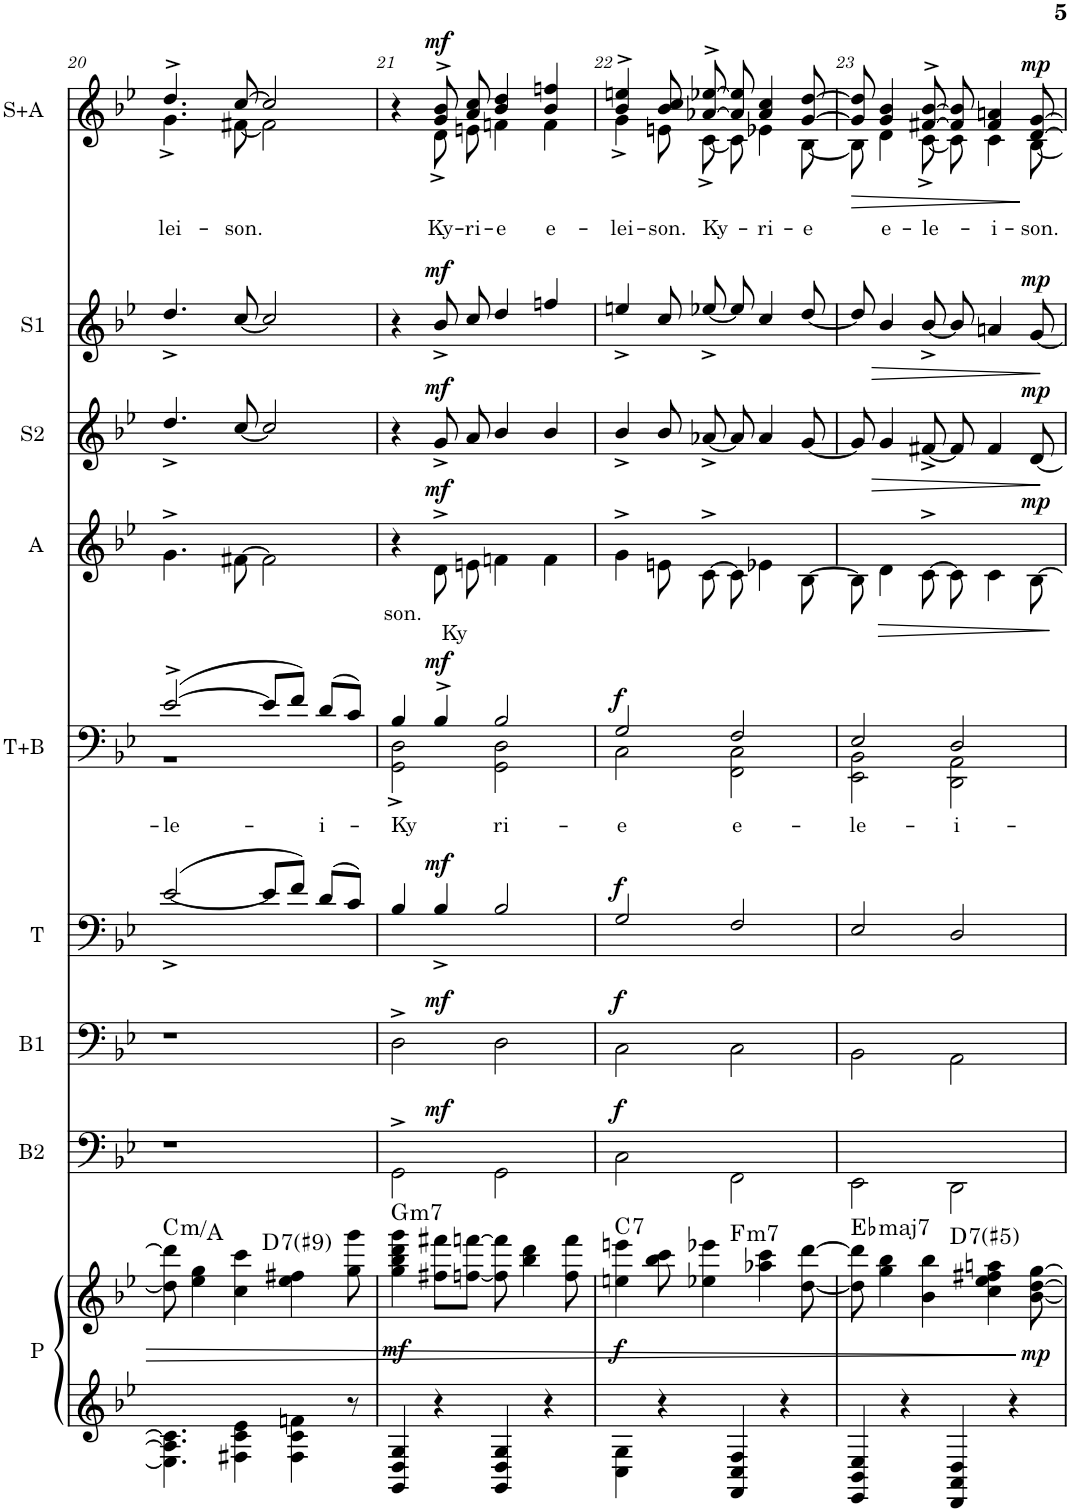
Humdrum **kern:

**kern	**kern	**dynam	**harte	**kern	**dynam	**kern	**dynam	**kern	**dynam	**kern	**text	**dynam	**kern	**dynam	**kern	**dynam	**kern	**dynam	**kern	**text	**text	**dynam
*part9	*part9	*part9	*part9	*part8	*part8	*part7	*part7	*part6	*part6	*part5	*part5	*part5	*part4	*part4	*part3	*part3	*part2	*part2	*part1	*part1	*part1	*part1
*staff10	*staff9	*staff9/10	*	*staff8	*staff8	*staff7	*staff7	*staff6	*staff6	*staff5	*staff5	*staff5	*staff4	*staff4	*staff3	*staff3	*staff2	*staff2	*staff1	*staff1	*staff1	*staff1
*I"Piano	*	*	*	*I"B2	*	*I"B1	*	*I"T	*	*I"T+B	*	*	*I"A	*	*I"S2	*	*I"S1	*	*I"S+A	*	*	*
*I'P	*	*	*	*I'B2	*	*I'B1	*	*I'T	*	*I'T+B	*	*	*I'A	*	*I'S2	*	*I'S1	*	*I'S+A	*	*	*
!!LO:PB:g=z
*clefG2	*clefG2	*	*	*clefF4	*	*clefF4	*	*clefF4	*	*clefF4	*	*	*clefG2	*	*clefG2	*	*clefG2	*	*clefG2	*	*	*
*k[b-e-]	*k[b-e-]	*	*	*k[b-e-]	*	*k[b-e-]	*	*k[b-e-]	*	*k[b-e-]	*	*	*k[b-e-]	*	*k[b-e-]	*	*k[b-e-]	*	*k[b-e-]	*	*	*
*M2/2	*M2/2	*	*	*M2/2	*	*M2/2	*	*M2/2	*	*M2/2	*	*	*M2/2	*	*M2/2	*	*M2/2	*	*M2/2	*	*	*
*met(c|)	*met(c|)	*	*	*met(c|)	*	*met(c|)	*	*met(c|)	*	*met(c|)	*	*	*met(c|)	*	*met(c|)	*	*met(c|)	*	*met(c|)	*	*	*
=20	=20	=20	=20	=20	=20	=20	=20	=20	=20	=20	=20	=20	=20	=20	=20	=20	=20	=20	=20	=20	=20	=20
!	!	!	!LO:H:kt=m	!	!	!	!	!	!	!	!LO:LY:b	!	!	!	!	!	!	!	!	!LO:LY:b	!	!
*	*^	*	*	*	*	*	*	*	*	*^	*	*	*	*	*	*	*	*	*^	*	*	*
4.E-\] 4.A\] 4.c\]	8dd\] 8ddd\]	2ryy	.	C:min/6	1r	.	1r	.	(>[2e-^/	.	(>[2e-^/	1r	-le-	.	4.g^\	.	4.dd^/	.	4.dd^/	.	4.g^\	4.dd^/	lei-	.	.
.	4ee-\ 4gg\	.	.	.	.	.	.	.	.	.	.	.	.	.	.	.	.	.	.	.	.	.	.	.	.
!	!	!	!	!	!	!	!	!	!	!	!	!	!	!	!	!	!	!	!	!	!	!	!LO:LY:b	!	!
4F#X\ 4c\ 4e-\	4cc\ 4ccc\	.	.	.	.	.	.	.	.	.	.	.	.	.	[8f#X\	.	[8cc/	.	[8cc/	.	[8f#X\	[8cc/	-son.	.	.
!	!	!	!	!LO:H:kt=7	!	!	!	!	!	!	!	!	!	!	!	!	!	!	!	!	!	!	!	!	!
.	.	2ryy	.	D:7	.	.	.	.	8e-/L]	.	8e-/L]	.	.	.	2f#\]	.	2cc/]	.	2cc/]	.	2f#\]	2cc/]	.	.	.
4F#\ 4c\ 4fn\	4ee-\ 4ff#X\	.	.	.	.	.	.	.	8f/J)	.	8f/J)	.	.	.	.	.	.	.	.	.	.	.	.	.	.
!	!	!	!	!	!	!	!	!	!	!	!	!	!LO:LY:b	!	!	!	!	!	!	!	!	!	!	!	!
.	.	.	.	.	.	.	.	.	(>8d/L	.	(>8d/L	.	-i-	.	.	.	.	.	.	.	.	.	.	.	.
8r	8gg\ 8ggg\	.	.	.	.	.	.	.	8c/J)	.	8c/J)	.	.	.	.	.	.	.	.	.	.	.	.	.	.
=21	=21	=21	=21	=21	=21	=21	=21	=21	=21	=21	=21	=21	=21	=21	=21	=21	=21	=21	=21	=21	=21	=21	=21	=21	=21
!	!	!	!	!	!	!	!	!	!	!	!	!	!LO:LY:a	!	!	!	!	!	!	!	!	!	!	!	!
!	!	!	!LO:DY:b	!LO:H:kt=m7	!	!	!	!	!	!	!	!	!LO:LY:b	!	!	!	!	!	!	!	!	!	!	!	!
*	*v	*v	*	*	*^	*	*^	*	*	*	*	*	*	*	*	*	*	*	*	*	*	*	*	*	*
4GG/ 4D/ 4G/	4gg\ 4bb-\ 4ddd\ 4ggg\	mf	G:min7	2GG^\	4ryy	.	2D^\	4ryy	.	4B-/	.	4B-/	2GG\^ 2D\^	Ky-	.	4r	.	4r	.	4r	.	4r	4ryy	.	.	.
!	!	!	!	!	!	!LO:DY:a	!	!	!LO:DY:a	!	!LO:DY:a	!	!	!LO:LY:a	!LO:DY:a	!	!LO:DY:a	!	!LO:DY:a	!	!LO:DY:a	!	!	!LO:LY:b	!	!LO:DY:a
4r	8ff#X\ 8fff#X\L	.	.	.	2.ryy	mf	.	2.ryy	mf	4B-^/	mf	4B-^/	.	Ky	mf	8d^\L	mf	8g^/L	mf	8b-^/L	mf	8d^\L	8g^/ 8b-^/L	Ky-	.	mf
!	!	!	!	!	!	!	!	!	!	!	!	!	!	!	!	!	!	!	!	!	!	!	!	!LO:LY:b	!	!
.	[8ffn\ [8fffn\J	.	.	.	.	.	.	.	.	.	.	.	.	.	.	8en\J	.	8a/J	.	8cc/J	.	8en\J	8a/ 8cc/J	-ri-	.	.
!	!	!	!	!	!	!	!	!	!	!	!	!	!	!LO:LY:b	!	!	!	!	!	!	!	!	!	!LO:LY:b	!	!
4GG/ 4D/ 4G/	8ff\] 8fff\]	.	.	2GG\	.	.	2D\	.	.	2B-/	.	2B-/	2GG\ 2D\	-ri-	.	4fn\	.	4b-/	.	4dd/	.	4fn\	4b-/ 4dd/	-e	.	.
.	4bb-\ 4ddd\	.	.	.	.	.	.	.	.	.	.	.	.	.	.	.	.	.	.	.	.	.	.	.	.	.
!	!	!	!	!	!	!	!	!	!	!	!	!	!	!	!	!	!	!	!	!	!	!	!	!LO:LY:b	!	!
4r	.	.	.	.	.	.	.	.	.	.	.	.	.	.	.	4f\	.	4b-/	.	4ffn/	.	4f\	4b-/ 4ffn/	e-	.	.
.	8ff\ 8fff\	.	.	.	.	.	.	.	.	.	.	.	.	.	.	.	.	.	.	.	.	.	.	.	.	.
=22	=22	=22	=22	=22	=22	=22	=22	=22	=22	=22	=22	=22	=22	=22	=22	=22	=22	=22	=22	=22	=22	=22	=22	=22	=22	=22
!	!	!LO:DY:b	!LO:H:kt=7	!	!	!LO:DY:a	!	!	!LO:DY:a	!	!LO:DY:a	!	!	!LO:LY:b	!LO:DY:a	!	!	!	!	!	!	!	!	!LO:LY:b	!	!
*	*	*	*	*v	*v	*	*	*	*	*	*	*	*	*	*	*	*	*	*	*	*	*	*	*	*	*
*	*^	*	*	*	*	*v	*v	*	*	*	*	*	*	*	*	*	*	*	*	*	*	*	*	*	*
4C\ 4G\	4een\ 4eeen\	2ryy	f	C:7	2C\	f	2C\	f	2G/	f	2G/	2C\	-e	f	4g^\	.	4b-^/	.	4een^/	.	4g^\	4b-/^ 4een/^	-lei-	.	.
!	!	!	!	!	!	!	!	!	!	!	!	!	!	!	!	!	!	!	!	!	!	!	!LO:LY:b	!	!
4r	8bb-\ 8ccc\	.	.	.	.	.	.	.	.	.	.	.	.	.	8en\L	.	8b-/L	.	8cc/L	.	8en\L	8b-\ 8cc\L	-son.	.	.
!	!	!	!	!	!	!	!	!	!	!	!	!	!	!	!	!	!	!	!	!	!	!	!LO:LY:b	!	!
.	4ee-X\ 4eee-X\	.	.	.	.	.	.	.	.	.	.	.	.	.	[8c^\J	.	[8a-X^/J	.	[8ee-X^/J	.	[8c^\J	[8a-X^\ [8ee-X^\J	Ky-	.	.
!	!	!	!	!LO:H:kt=m7	!	!	!	!	!	!	!	!	!LO:LY:b	!	!	!	!	!	!	!	!	!	!	!	!
4FF/ 4C/ 4F/	.	2ryy	.	F:min7	2FF\	.	2C\	.	2F/	.	2F/	2FF\ 2C\	e-	.	8c\]	.	8a-/]	.	8ee-/]	.	8c\]	8a-/] 8ee-/]	.	.	.
!	!	!	!	!	!	!	!	!	!	!	!	!	!	!	!	!	!	!	!	!	!	!	!LO:LY:b	!	!
.	4aa-X\ 4ccc\	.	.	.	.	.	.	.	.	.	.	.	.	.	4e-X\	.	4a-/	.	4cc/	.	4e-X\	4a-/ 4cc/	ri-	.	.
4r	.	.	.	.	.	.	.	.	.	.	.	.	.	.	.	.	.	.	.	.	.	.	.	.	.
!	!	!	!	!	!	!	!	!	!	!	!	!	!	!	!	!	!	!	!	!	!	!	!LO:LY:b	!	!
.	[8dd\ [8ddd\	.	.	.	.	.	.	.	.	.	.	.	.	.	[8B-\	.	[8g/	.	[8dd/	.	[8B-\	[8g/ [8dd/	-e	.	.
=23	=23	=23	=23	=23	=23	=23	=23	=23	=23	=23	=23	=23	=23	=23	=23	=23	=23	=23	=23	=23	=23	=23	=23	=23	=23
!	!	!	!	!LO:H:kt=maj7	!	!	!	!	!	!	!	!	!LO:LY:b	!	!	!	!	!LO:HP:b	!	!LO:HP:b	!	!	!	!	!LO:HP:b
4EE-/ 4BB-/ 4E-/	8dd\] 8ddd\]	2ryy	.	Eb:maj7	2EE-\	.	2BB-\	.	2E-/	.	2E-/	2EE-\ 2BB-\	-le-	.	8B-\]	.	8g/]	>	8dd/]	>	8B-\]	8g/] 8dd/]	.	.	>
!	!	!	!	!	!	!	!	!	!	!	!	!	!	!	!	!LO:HP:b	!	!	!	!	!	!	!LO:LY:b	!	!
.	4gg\ 4bb-\	.	.	.	.	.	.	.	.	.	.	.	.	.	4d\	>	4g/	.	4b-/	.	4d\	4g/ 4b-/	e-	.	.
4r	.	.	.	.	.	.	.	.	.	.	.	.	.	.	.	.	.	.	.	.	.	.	.	.	.
!	!	!	!	!	!	!	!	!	!	!	!	!	!	!	!	!	!	!	!	!	!	!	!LO:LY:b	!	!
.	4b-\ 4bb-\	.	.	.	.	.	.	.	.	.	.	.	.	.	[8c^\	.	[8f#X^/	.	[8b-^/	.	[8c^\	[8f#X/^ [8b-/^	-le-	.	.
!	!	!	!	!LO:H:kt=7	!	!	!	!	!	!	!	!	!LO:LY:b	!	!	!	!	!	!	!	!	!	!	!	!
4DD/ 4AA/ 4D/	.	2ryy	.	D:7	2DD\	.	2AA\	.	2D/	.	2D/	2DD\ 2AA\	-i-	.	8c\]	.	8f#/]	.	8b-/]	.	8c\]	8f#/] 8b-/]	.	.	.
!	!	!	!	!	!	!	!	!	!	!	!	!	!	!	!	!	!	!	!	!	!	!	!LO:LY:b	!	!
.	4cc\ 4ee-\ 4ff#X\ 4aan\	.	.	.	.	.	.	.	.	.	.	.	.	.	4c\	.	4f#/	.	4an/	.	4c\	4f#/ 4an/	i-	.	.
4r	.	.	.	.	.	.	.	.	.	.	.	.	.	.	.	.	.	.	.	.	.	.	.	.	.
!	!	!	!LO:DY:b	!	!	!	!	!	!	!	!	!	!	!	!	!LO:DY:a	!	!LO:DY:n=1:a	!	!LO:DY:n=1:a	!	!	!LO:LY:b	!LO:LY:b	!LO:DY:n=1:a
.	[8b-\ [8dd\ [8gg\	.	mp	.	.	.	.	.	.	.	.	.	.	.	[8B-\	mp	[8d/	] mp	[8g/	] mp	[8B-\	[8d/ [8g/	-son.	.	] mp
*	*	*	*	*	*	*	*	*	*	*	*v	*v	*	*	*	*	*	*	*	*	*v	*v	*	*	*
.	.	.	.	.	.	.	.	.	.	.	.	.	.	.	]	.	.	.	.	.	.	.	.
*	*v	*v	*	*	*	*	*	*	*	*	*	*	*	*	*	*	*	*	*	*	*	*	*
=	=	=	=	=	=	=	=	=	=	=	=	=	=	=	=	=	=	=	=	=	=	=
*-	*-	*-	*-	*-	*-	*-	*-	*-	*-	*-	*-	*-	*-	*-	*-	*-	*-	*-	*-	*-	*-	*-
